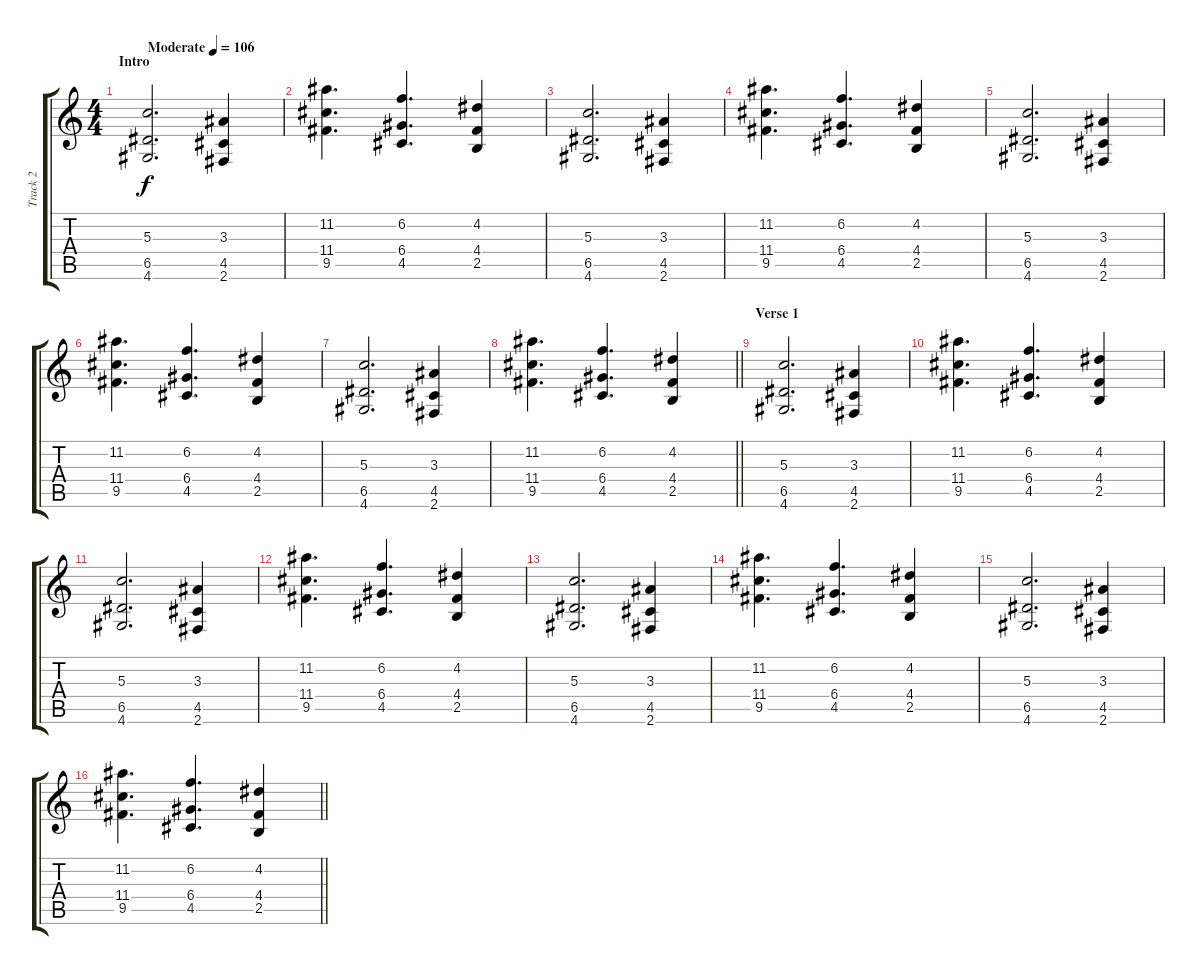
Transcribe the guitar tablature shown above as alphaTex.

\track ("Track 2" "Track 2") {instrument acousticguitarsteel}
\staff {score tabs}
\tuning (E4 B3 G3 D3 A2 E2) {hide}
\ts (4 4)
\section ("" "Intro")
\tempo (106 "Moderate")
\clef g2
\ks c
(5.3 6.5 4.6).2{d dy f instrument acousticguitarsteel} (3.3 4.5 2.6).4 |
(11.2 11.4 9.5).4{d} (6.2 6.4 4.5).4{d} (4.2 4.4 2.5).4 |
(5.3 6.5 4.6).2{d} (3.3 4.5 2.6).4 |
(11.2 11.4 9.5).4{d} (6.2 6.4 4.5).4{d} (4.2 4.4 2.5).4 |
(5.3 6.5 4.6).2{d} (3.3 4.5 2.6).4 |
(11.2 11.4 9.5).4{d} (6.2 6.4 4.5).4{d} (4.2 4.4 2.5).4 |
(5.3 6.5 4.6).2{d} (3.3 4.5 2.6).4 |
\barLineRight lightlight
(11.2 11.4 9.5).4{d} (6.2 6.4 4.5).4{d} (4.2 4.4 2.5).4 |
\section ("" "Verse 1")
(5.3 6.5 4.6).2{d} (3.3 4.5 2.6).4 |
(11.2 11.4 9.5).4{d} (6.2 6.4 4.5).4{d} (4.2 4.4 2.5).4 |
(5.3 6.5 4.6).2{d} (3.3 4.5 2.6).4 |
(11.2 11.4 9.5).4{d} (6.2 6.4 4.5).4{d} (4.2 4.4 2.5).4 |
(5.3 6.5 4.6).2{d} (3.3 4.5 2.6).4 |
(11.2 11.4 9.5).4{d} (6.2 6.4 4.5).4{d} (4.2 4.4 2.5).4 |
(5.3 6.5 4.6).2{d} (3.3 4.5 2.6).4 |
\barLineRight lightlight
(11.2 11.4 9.5).4{d} (6.2 6.4 4.5).4{d} (4.2 4.4 2.5).4
